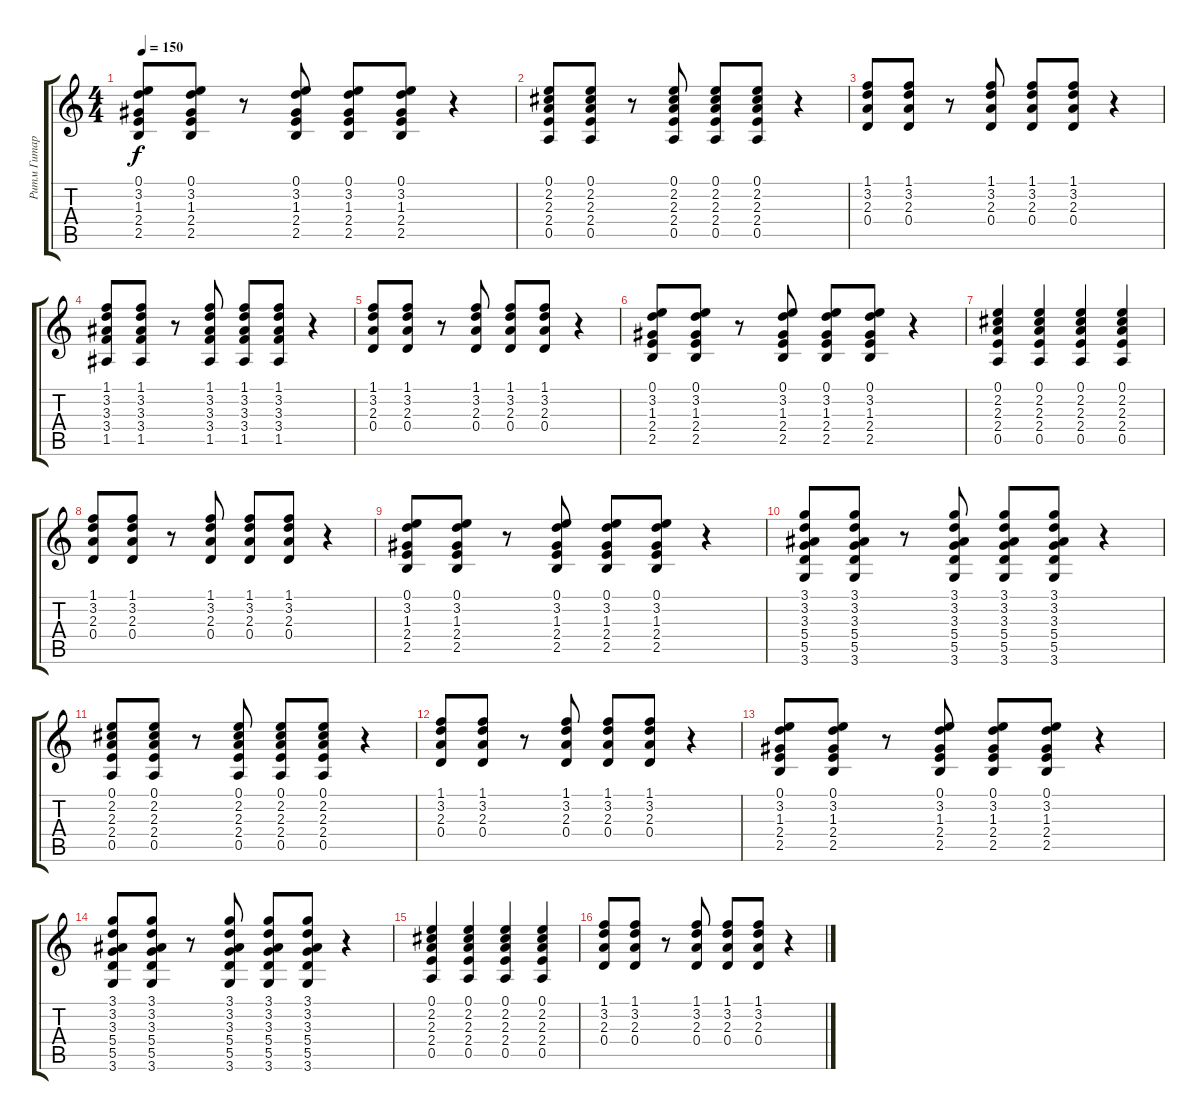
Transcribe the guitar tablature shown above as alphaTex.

\track ("Ритм Гитара" "Ритм Гитар") {instrument acousticguitarsteel}
\staff {score tabs}
\tuning (E4 B3 G3 D3 A2 E2) {hide}
\ts (4 4)
\tempo 150
\clef g2
\ks c
(0.1 3.2 1.3 2.4 2.5).8{dy f} (0.1 3.2 1.3 2.4 2.5).8 r.8 (0.1 3.2 1.3 2.4 2.5).8 (0.1 3.2 1.3 2.4 2.5).8 (0.1 3.2 1.3 2.4 2.5).8 r.4 |
(0.1 2.2 2.3 2.4 0.5).8 (0.1 2.2 2.3 2.4 0.5).8 r.8 (0.1 2.2 2.3 2.4 0.5).8 (0.1 2.2 2.3 2.4 0.5).8 (0.1 2.2 2.3 2.4 0.5).8 r.4 |
(1.1 3.2 2.3 0.4).8 (1.1 3.2 2.3 0.4).8 r.8 (1.1 3.2 2.3 0.4).8 (1.1 3.2 2.3 0.4).8 (1.1 3.2 2.3 0.4).8 r.4 |
(1.1 3.2 3.3 3.4 1.5).8 (1.1 3.2 3.3 3.4 1.5).8 r.8 (1.1 3.2 3.3 3.4 1.5).8 (1.1 3.2 3.3 3.4 1.5).8 (1.1 3.2 3.3 3.4 1.5).8 r.4 |
(1.1 3.2 2.3 0.4).8 (1.1 3.2 2.3 0.4).8 r.8 (1.1 3.2 2.3 0.4).8 (1.1 3.2 2.3 0.4).8 (1.1 3.2 2.3 0.4).8 r.4 |
(0.1 3.2 1.3 2.4 2.5).8 (0.1 3.2 1.3 2.4 2.5).8 r.8 (0.1 3.2 1.3 2.4 2.5).8 (0.1 3.2 1.3 2.4 2.5).8 (0.1 3.2 1.3 2.4 2.5).8 r.4 |
(0.1 2.2 2.3 2.4 0.5).4 (0.1 2.2 2.3 2.4 0.5).4 (0.1 2.2 2.3 2.4 0.5).4 (0.1 2.2 2.3 2.4 0.5).4 |
(1.1 3.2 2.3 0.4).8 (1.1 3.2 2.3 0.4).8 r.8 (1.1 3.2 2.3 0.4).8 (1.1 3.2 2.3 0.4).8 (1.1 3.2 2.3 0.4).8 r.4 |
(0.1 3.2 1.3 2.4 2.5).8 (0.1 3.2 1.3 2.4 2.5).8 r.8 (0.1 3.2 1.3 2.4 2.5).8 (0.1 3.2 1.3 2.4 2.5).8 (0.1 3.2 1.3 2.4 2.5).8 r.4 |
(3.1 3.2 3.3 5.4 5.5 3.6).8 (3.1 3.2 3.3 5.4 5.5 3.6).8 r.8 (3.1 3.2 3.3 5.4 5.5 3.6).8 (3.1 3.2 3.3 5.4 5.5 3.6).8 (3.1 3.2 3.3 5.4 5.5 3.6).8 r.4 |
(0.1 2.2 2.3 2.4 0.5).8 (0.1 2.2 2.3 2.4 0.5).8 r.8 (0.1 2.2 2.3 2.4 0.5).8 (0.1 2.2 2.3 2.4 0.5).8 (0.1 2.2 2.3 2.4 0.5).8 r.4 |
(1.1 3.2 2.3 0.4).8 (1.1 3.2 2.3 0.4).8 r.8 (1.1 3.2 2.3 0.4).8 (1.1 3.2 2.3 0.4).8 (1.1 3.2 2.3 0.4).8 r.4 |
(0.1 3.2 1.3 2.4 2.5).8 (0.1 3.2 1.3 2.4 2.5).8 r.8 (0.1 3.2 1.3 2.4 2.5).8 (0.1 3.2 1.3 2.4 2.5).8 (0.1 3.2 1.3 2.4 2.5).8 r.4 |
(3.1 3.2 3.3 5.4 5.5 3.6).8 (3.1 3.2 3.3 5.4 5.5 3.6).8 r.8 (3.1 3.2 3.3 5.4 5.5 3.6).8 (3.1 3.2 3.3 5.4 5.5 3.6).8 (3.1 3.2 3.3 5.4 5.5 3.6).8 r.4 |
(0.1 2.2 2.3 2.4 0.5).4 (0.1 2.2 2.3 2.4 0.5).4 (0.1 2.2 2.3 2.4 0.5).4 (0.1 2.2 2.3 2.4 0.5).4 |
(1.1 3.2 2.3 0.4).8 (1.1 3.2 2.3 0.4).8 r.8 (1.1 3.2 2.3 0.4).8 (1.1 3.2 2.3 0.4).8 (1.1 3.2 2.3 0.4).8 r.4
